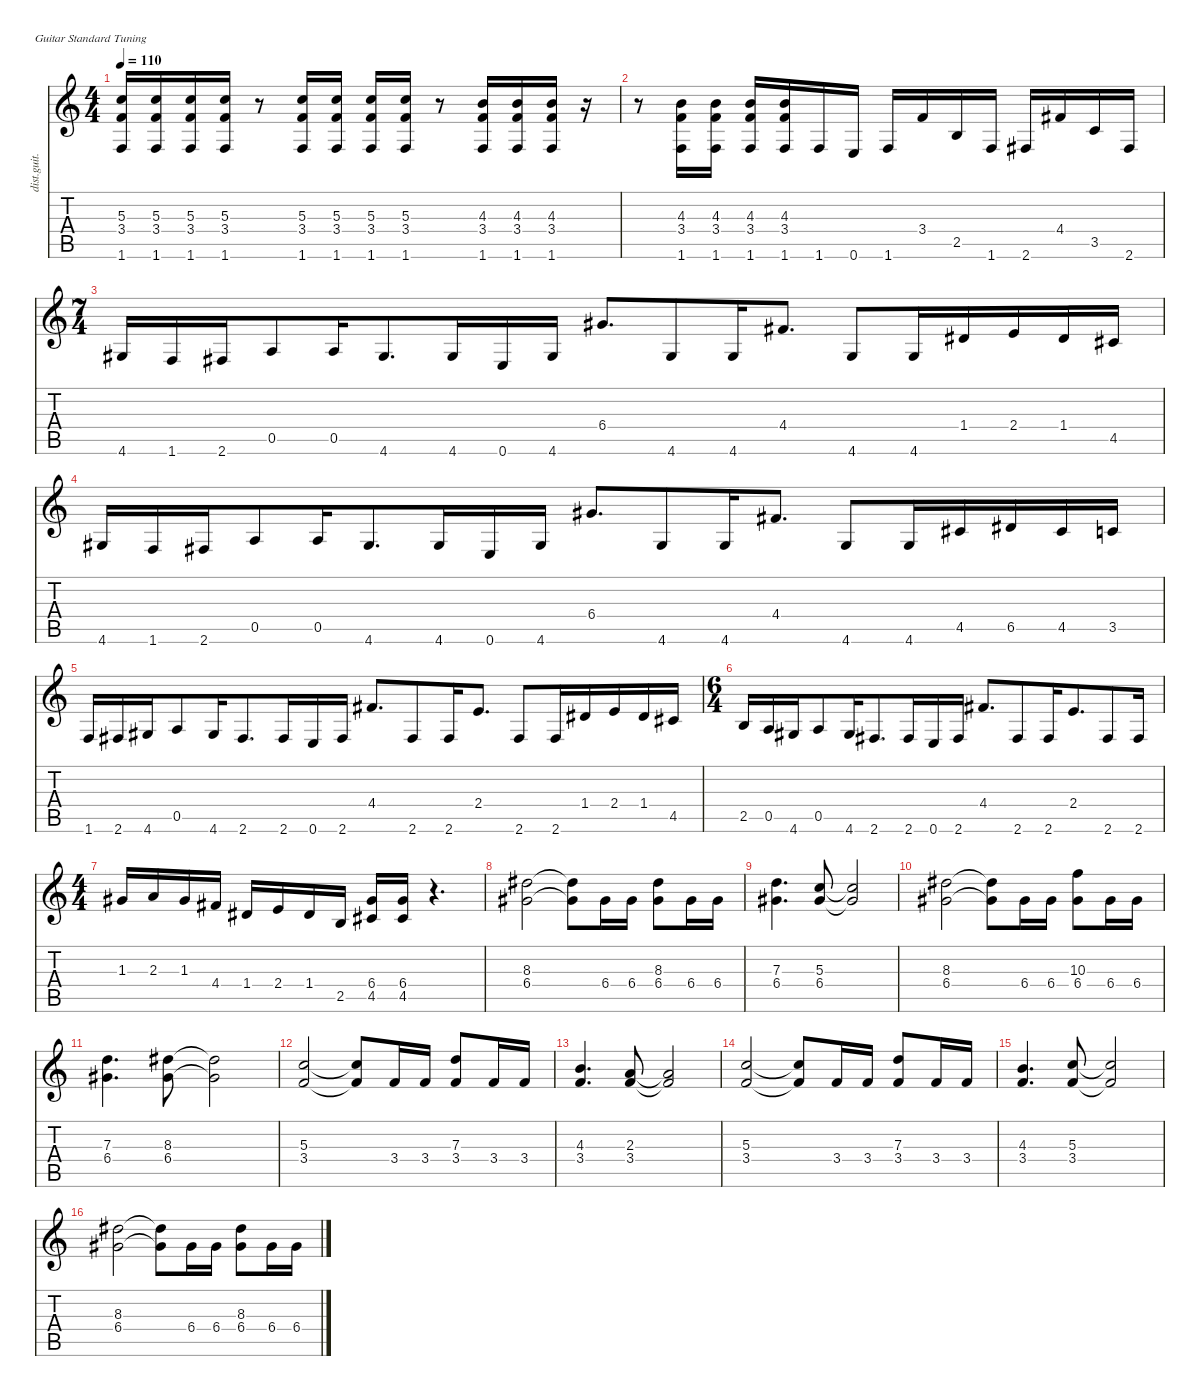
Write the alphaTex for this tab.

\defaultSystemsLayout 4
\hideDynamics
\bracketExtendMode nobrackets
\otherSystemsTrackNameOrientation horizontal
\track ("Guitar" "dist.guit.") {mute instrument distortionguitar}
\staff {score tabs}
\tuning (E4 B3 G3 D3 A2 E2)
\ts (4 4)
\tempo 110
\clef g2
\ks c
(5.3 3.4 1.6).16{dy f beam Up} (5.3 3.4 1.6).16{beam Up} (5.3 3.4 1.6).16{beam Up} (5.3 3.4 1.6).16{beam Up} r.8{beam Up} (5.3 3.4 1.6).16{beam Up} (5.3 3.4 1.6).16{beam Up} (5.3 3.4 1.6).16{beam Up} (5.3 3.4 1.6).16{beam Up} r.8{beam Up} (4.3 3.4 1.6).16{beam Up} (4.3 3.4 1.6).16{beam Up} (4.3 3.4 1.6).16{beam Up} r.16{beam Up} |
r.8{beam Down} (4.3 3.4 1.6).16{beam Up} (4.3 3.4 1.6).16{beam Up} (4.3 3.4 1.6).16{beam Up} (4.3 3.4 1.6).16{beam Up} 1.6.16{beam Up} 0.6.16{beam Up} 1.6.16{beam Up} 3.4.16{beam Up} 2.5.16{beam Up} 1.6.16{beam Up} 2.6{acc #}.16{beam Up} 4.4{acc #}.16{beam Up} 3.5.16{beam Up} 2.6{acc #}.16{beam Up} |
\ts (7 4)
\beaming (8 6 4 4)
4.6{acc #}.16{beam Up} 1.6.16{beam Up} 2.6{acc #}.16{beam Up} 0.5.8{beam Up} 0.5.16{beam Up} 4.6{acc #}.8{d beam Up} 4.6{acc #}.16{beam Up} 0.6.16{beam Up} 4.6{acc #}.16{beam Up} 6.4{acc #}.8{d beam Up} 4.6{acc #}.8{beam Up} 4.6{acc #}.16{beam Up} 4.4{acc #}.8{d beam Up} 4.6{acc #}.8{beam Up} 4.6{acc #}.16{beam Up} 1.4{acc #}.16{beam Up} 2.4.16{beam Up} 1.4{acc #}.16{beam Up} 4.5{acc #}.16{beam Up} |
4.6{acc #}.16{beam Up} 1.6.16{beam Up} 2.6{acc #}.16{beam Up} 0.5.8{beam Up} 0.5.16{beam Up} 4.6{acc #}.8{d beam Up} 4.6{acc #}.16{beam Up} 0.6.16{beam Up} 4.6{acc #}.16{beam Up} 6.4{acc #}.8{d beam Up} 4.6{acc #}.8{beam Up} 4.6{acc #}.16{beam Up} 4.4{acc #}.8{d beam Up} 4.6{acc #}.8{beam Up} 4.6{acc #}.16{beam Up} 4.5{acc #}.16{beam Up} 6.5{acc #}.16{beam Up} 4.5{acc #}.16{beam Up} 3.5.16{beam Up} |
1.6.16{beam Up} 2.6{acc #}.16{beam Up} 4.6{acc #}.16{beam Up} 0.5.8{beam Up} 4.6{acc #}.16{beam Up} 2.6{acc #}.8{d beam Up} 2.6{acc #}.16{beam Up} 0.6.16{beam Up} 2.6{acc #}.16{beam Up} 4.4{acc #}.8{d beam Up} 2.6{acc #}.8{beam Up} 2.6{acc #}.16{beam Up} 2.4.8{d beam Up} 2.6{acc #}.8{beam Up} 2.6{acc #}.16{beam Up} 1.4{acc #}.16{beam Up} 2.4.16{beam Up} 1.4{acc #}.16{beam Up} 4.5{acc #}.16{beam Up} |
\ts (6 4)
\beaming (8 6 6)
2.5.16{beam Up} 0.5.16{beam Up} 4.6{acc #}.16{beam Up} 0.5.8{beam Up} 4.6{acc #}.16{beam Up} 2.6{acc #}.8{d beam Up} 2.6{acc #}.16{beam Up} 0.6.16{beam Up} 2.6{acc #}.16{beam Up} 4.4{acc #}.8{d beam Up} 2.6{acc #}.8{beam Up} 2.6{acc #}.16{beam Up} 2.4.8{d beam Up} 2.6{acc #}.8{beam Up} 2.6{acc #}.16{beam Up} |
\ts (4 4)
\beaming (8 2 2 2 2)
1.3{acc #}.16{beam Up} 2.3.16{beam Up} 1.3{acc #}.16{beam Up} 4.4{acc #}.16{beam Up} 1.4{acc #}.16{beam Up} 2.4.16{beam Up} 1.4{acc #}.16{beam Up} 2.5.16{beam Up} (6.4{acc #} 4.5{acc #}).16{beam Up} (6.4{acc #} 4.5{acc #}).16{beam Up} r.4{d beam Up} |
(8.3{acc #} 6.4{acc #}).2{beam Down} (8.3{t acc #} 6.4{t acc #}).8{beam Down} 6.4{acc #}.16{beam Down} 6.4{acc #}.16{beam Down} (8.3{acc #} 6.4{acc #}).8{beam Down} 6.4{acc #}.16{beam Down} 6.4{acc #}.16{beam Down} |
(7.3 6.4{acc #}).4{d beam Down} (5.3 6.4{acc #}).8{beam Up} (5.3{t} 6.4{t acc #}).2{beam Up} |
(8.3{acc #} 6.4{acc #}).2{beam Down} (8.3{t acc #} 6.4{t acc #}).8{beam Down} 6.4{acc #}.16{beam Down} 6.4{acc #}.16{beam Down} (10.3 6.4{acc #}).8{beam Down} 6.4{acc #}.16{beam Down} 6.4{acc #}.16{beam Down} |
(7.3 6.4{acc #}).4{d beam Down} (8.3{acc #} 6.4{acc #}).8{beam Down} (8.3{t acc #} 6.4{t acc #}).2{beam Down} |
(5.3 3.4).2{beam Up} (5.3{t} 3.4{t}).8{beam Up} 3.4.16{beam Up} 3.4.16{beam Up} (7.3 3.4).8{beam Up} 3.4.16{beam Up} 3.4.16{beam Up} |
(4.3 3.4).4{d beam Up} (2.3 3.4).8{beam Up} (2.3{t} 3.4{t}).2{beam Up} |
(5.3 3.4).2{beam Up} (5.3{t} 3.4{t}).8{beam Up} 3.4.16{beam Up} 3.4.16{beam Up} (7.3 3.4).8{beam Up} 3.4.16{beam Up} 3.4.16{beam Up} |
(4.3 3.4).4{d beam Up} (5.3 3.4).8{beam Up} (5.3{t} 3.4{t}).2{beam Up} |
(8.3{acc #} 6.4{acc #}).2{beam Down} (8.3{t acc #} 6.4{t acc #}).8{beam Down} 6.4{acc #}.16{beam Down} 6.4{acc #}.16{beam Down} (8.3{acc #} 6.4{acc #}).8{beam Down} 6.4{acc #}.16{beam Down} 6.4{acc #}.16{beam Down}
